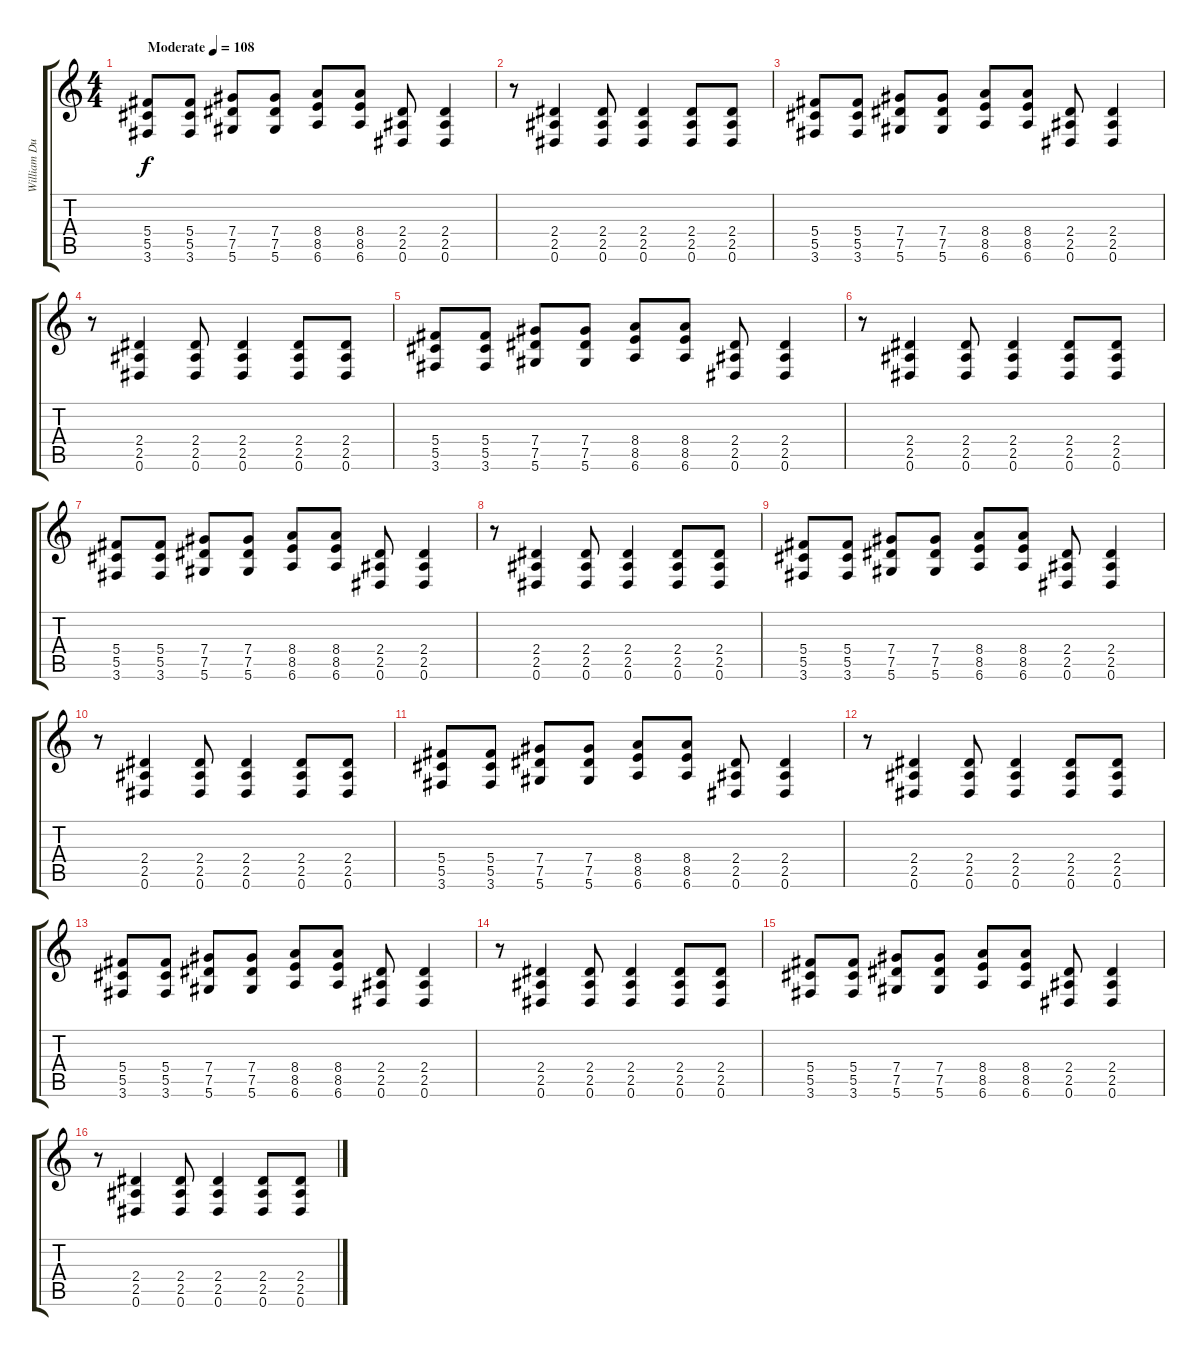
\track ("William DuVall" "William Du") {instrument distortionguitar}
\staff {score tabs}
\tuning (Eb4 Bb3 Gb3 Db3 Ab2 Eb2) {hide}
\ts (4 4)
\tempo (108 "Moderate")
\clef g2
\ks c
(5.4 5.5 3.6).8{dy f instrument distortionguitar} (5.4 5.5 3.6).8 (7.4 7.5 5.6).8 (7.4 7.5 5.6).8 (8.4 8.5 6.6).8 (8.4 8.5 6.6).8 (2.4 2.5 0.6).8 (2.4 2.5 0.6).4 |
r.8 (2.4 2.5 0.6).4 (2.4 2.5 0.6).8 (2.4 2.5 0.6).4 (2.4 2.5 0.6).8 (2.4 2.5 0.6).8 |
(5.4 5.5 3.6).8 (5.4 5.5 3.6).8 (7.4 7.5 5.6).8 (7.4 7.5 5.6).8 (8.4 8.5 6.6).8 (8.4 8.5 6.6).8 (2.4 2.5 0.6).8 (2.4 2.5 0.6).4 |
r.8 (2.4 2.5 0.6).4 (2.4 2.5 0.6).8 (2.4 2.5 0.6).4 (2.4 2.5 0.6).8 (2.4 2.5 0.6).8 |
(5.4 5.5 3.6).8 (5.4 5.5 3.6).8 (7.4 7.5 5.6).8 (7.4 7.5 5.6).8 (8.4 8.5 6.6).8 (8.4 8.5 6.6).8 (2.4 2.5 0.6).8 (2.4 2.5 0.6).4 |
r.8 (2.4 2.5 0.6).4 (2.4 2.5 0.6).8 (2.4 2.5 0.6).4 (2.4 2.5 0.6).8 (2.4 2.5 0.6).8 |
(5.4 5.5 3.6).8 (5.4 5.5 3.6).8 (7.4 7.5 5.6).8 (7.4 7.5 5.6).8 (8.4 8.5 6.6).8 (8.4 8.5 6.6).8 (2.4 2.5 0.6).8 (2.4 2.5 0.6).4 |
r.8 (2.4 2.5 0.6).4 (2.4 2.5 0.6).8 (2.4 2.5 0.6).4 (2.4 2.5 0.6).8 (2.4 2.5 0.6).8 |
(5.4 5.5 3.6).8 (5.4 5.5 3.6).8 (7.4 7.5 5.6).8 (7.4 7.5 5.6).8 (8.4 8.5 6.6).8 (8.4 8.5 6.6).8 (2.4 2.5 0.6).8 (2.4 2.5 0.6).4 |
r.8 (2.4 2.5 0.6).4 (2.4 2.5 0.6).8 (2.4 2.5 0.6).4 (2.4 2.5 0.6).8 (2.4 2.5 0.6).8 |
(5.4 5.5 3.6).8 (5.4 5.5 3.6).8 (7.4 7.5 5.6).8 (7.4 7.5 5.6).8 (8.4 8.5 6.6).8 (8.4 8.5 6.6).8 (2.4 2.5 0.6).8 (2.4 2.5 0.6).4 |
r.8 (2.4 2.5 0.6).4 (2.4 2.5 0.6).8 (2.4 2.5 0.6).4 (2.4 2.5 0.6).8 (2.4 2.5 0.6).8 |
(5.4 5.5 3.6).8 (5.4 5.5 3.6).8 (7.4 7.5 5.6).8 (7.4 7.5 5.6).8 (8.4 8.5 6.6).8 (8.4 8.5 6.6).8 (2.4 2.5 0.6).8 (2.4 2.5 0.6).4 |
r.8 (2.4 2.5 0.6).4 (2.4 2.5 0.6).8 (2.4 2.5 0.6).4 (2.4 2.5 0.6).8 (2.4 2.5 0.6).8 |
(5.4 5.5 3.6).8 (5.4 5.5 3.6).8 (7.4 7.5 5.6).8 (7.4 7.5 5.6).8 (8.4 8.5 6.6).8 (8.4 8.5 6.6).8 (2.4 2.5 0.6).8 (2.4 2.5 0.6).4 |
r.8 (2.4 2.5 0.6).4 (2.4 2.5 0.6).8 (2.4 2.5 0.6).4 (2.4 2.5 0.6).8 (2.4 2.5 0.6).8
